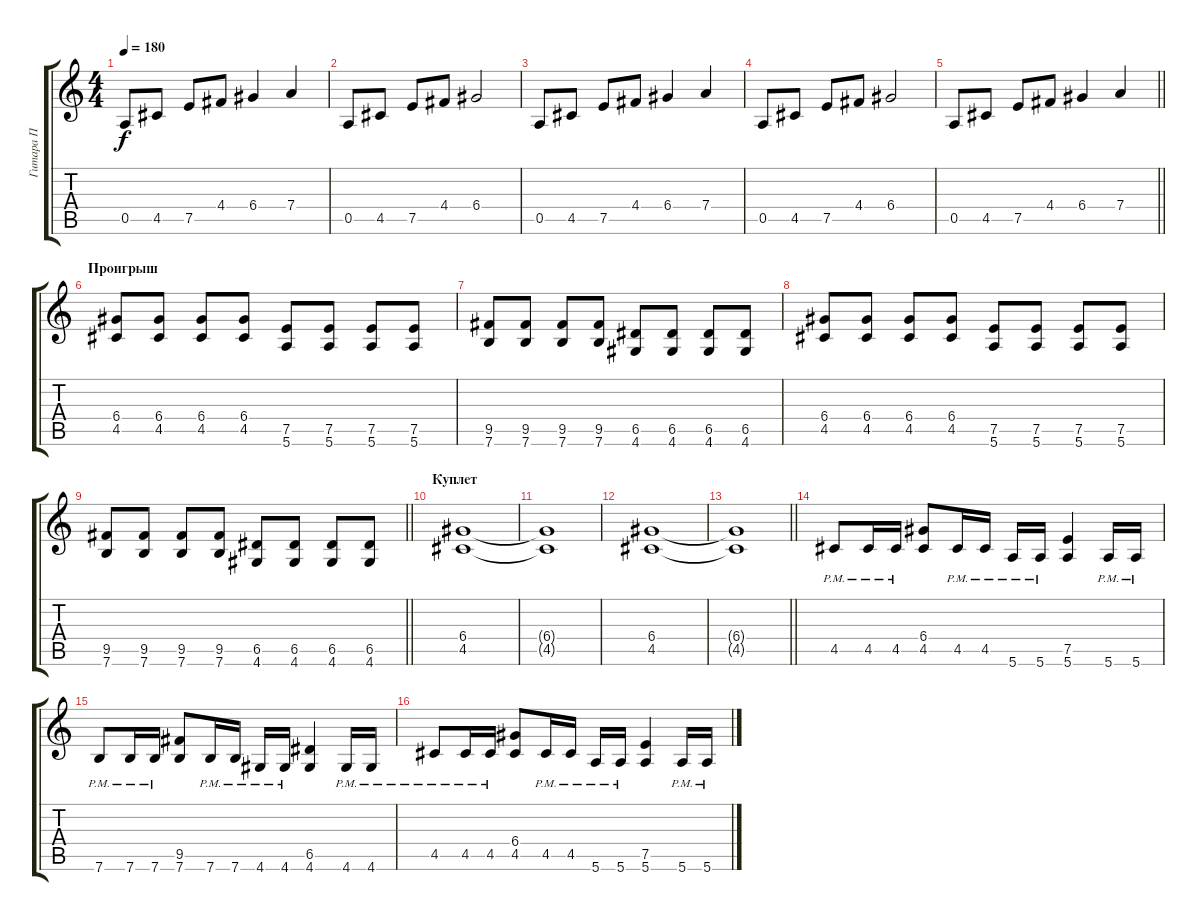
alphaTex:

\track ("Гитара П" "Гитара П") {instrument overdrivenguitar}
\staff {score tabs}
\tuning (E4 B3 G3 D3 A2 E2) {hide}
\ts (4 4)
\tempo 180
\clef g2
\ks c
0.5.8{dy f} 4.5.8 7.5.8 4.4.8 6.4.4 7.4.4 |
0.5.8 4.5.8 7.5.8 4.4.8 6.4.2 |
0.5.8 4.5.8 7.5.8 4.4.8 6.4.4 7.4.4 |
0.5.8 4.5.8 7.5.8 4.4.8 6.4.2 |
\barLineRight lightlight
0.5.8 4.5.8 7.5.8 4.4.8 6.4.4 7.4.4 |
\section ("" "Проигрыш")
(6.4 4.5).8 (6.4 4.5).8 (6.4 4.5).8 (6.4 4.5).8 (7.5 5.6).8 (7.5 5.6).8 (7.5 5.6).8 (7.5 5.6).8 |
(9.5 7.6).8 (9.5 7.6).8 (9.5 7.6).8 (9.5 7.6).8 (6.5 4.6).8 (6.5 4.6).8 (6.5 4.6).8 (6.5 4.6).8 |
(6.4 4.5).8 (6.4 4.5).8 (6.4 4.5).8 (6.4 4.5).8 (7.5 5.6).8 (7.5 5.6).8 (7.5 5.6).8 (7.5 5.6).8 |
\barLineRight lightlight
(9.5 7.6).8 (9.5 7.6).8 (9.5 7.6).8 (9.5 7.6).8 (6.5 4.6).8 (6.5 4.6).8 (6.5 4.6).8 (6.5 4.6).8 |
\section ("" "Куплет")
(6.4 4.5).1 |
(6.4{t} 4.5{t}).1 |
(6.4 4.5).1 |
\barLineRight lightlight
(6.4{t} 4.5{t}).1 |
\section ("" " ")
4.5{pm}.8 4.5{pm}.16 4.5{pm}.16 (6.4 4.5).8 4.5{pm}.16 4.5{pm}.16 5.6{pm}.16 5.6{pm}.16 (7.5 5.6).4 5.6{pm}.16 5.6{pm}.16 |
7.6{pm}.8 7.6{pm}.16 7.6{pm}.16 (9.5 7.6).8 7.6{pm}.16 7.6{pm}.16 4.6{pm}.16 4.6{pm}.16 (6.5 4.6).4 4.6{pm}.16 4.6{pm}.16 |
4.5{pm}.8 4.5{pm}.16 4.5{pm}.16 (6.4 4.5).8 4.5{pm}.16 4.5{pm}.16 5.6{pm}.16 5.6{pm}.16 (7.5 5.6).4 5.6{pm}.16 5.6{pm}.16
